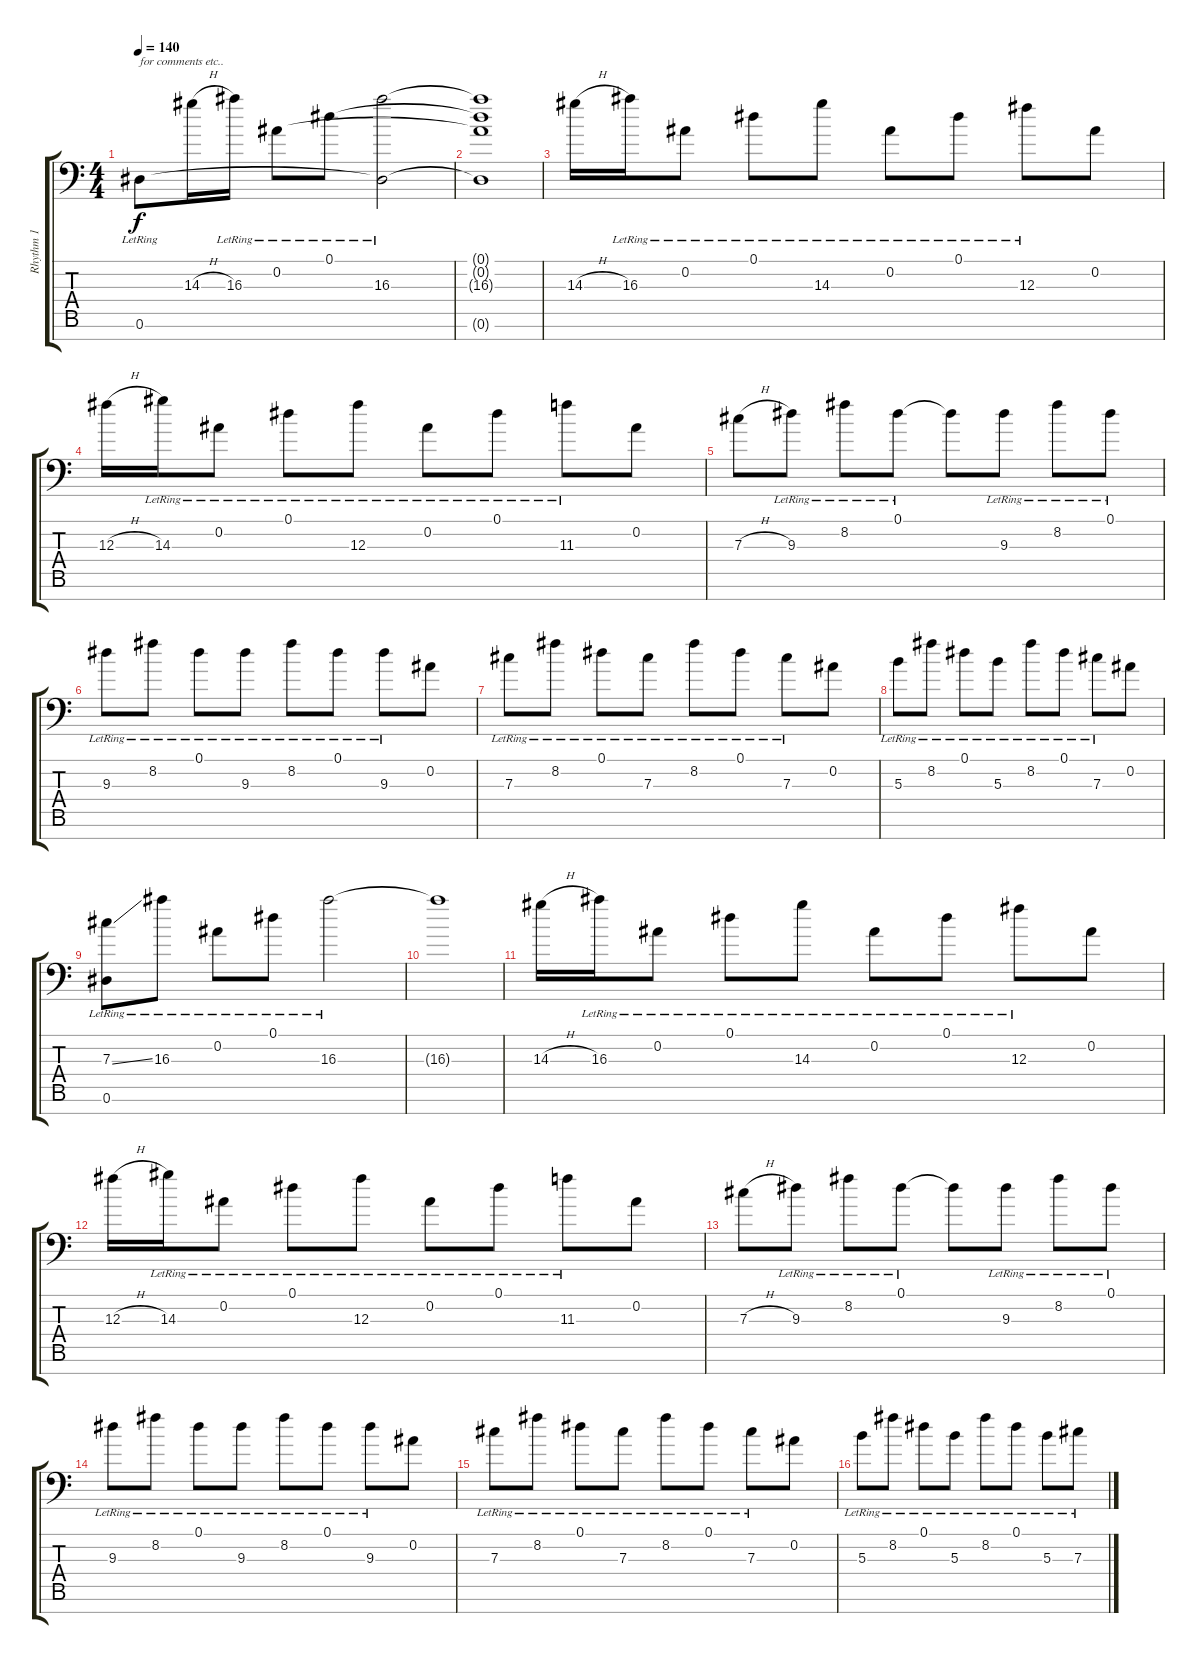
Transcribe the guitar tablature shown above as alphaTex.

\track ("Rhythm 1" "Rhythm 1") {instrument overdrivenguitar}
\staff {score tabs}
\tuning (Eb4 Bb3 Gb3 Db3 Ab2 Eb2 Bb1) {hide}
\ts (4 4)
\tempo 140
\clef f4
\ks c
0.6{lr}.8{txt "for comments etc.." dy f instrument acousticguitarnylon} 14.3{h}.16 16.3{lr}.16 0.2{lr}.8 0.1{lr}.8 (16.3{lr} 0.6{t}).2 |
(0.1{t} 0.2{t} 16.3{t} 0.6{t}).1 |
14.3{h}.16 16.3{lr}.16 0.2{lr}.8 0.1{lr}.8 14.3{lr}.8 0.2{lr}.8 0.1{lr}.8 12.3{lr}.8 0.2.8 |
12.3{h}.16 14.3{lr}.16 0.2{lr}.8 0.1{lr}.8 12.3{lr}.8 0.2{lr}.8 0.1{lr}.8 11.3{lr}.8 0.2.8 |
7.3{h}.8 9.3{lr}.8 8.2{lr}.8 0.1{lr}.8 0.1{t}.8 9.3{lr}.8 8.2{lr}.8 0.1{lr}.8 |
9.3{lr}.8 8.2{lr}.8 0.1{lr}.8 9.3{lr}.8 8.2{lr}.8 0.1{lr}.8 9.3{lr}.8 0.2.8 |
7.3{lr}.8 8.2{lr}.8 0.1{lr}.8 7.3{lr}.8 8.2{lr}.8 0.1{lr}.8 7.3{lr}.8 0.2.8 |
5.3{lr}.8 8.2{lr}.8 0.1{lr}.8 5.3{lr}.8 8.2{lr}.8 0.1{lr}.8 7.3{lr}.8 0.2.8 |
(7.3{ss} 0.6{lr}).8 16.3{lr}.8 0.2{lr}.8 0.1{lr}.8 16.3{lr}.2 |
16.3{t}.1 |
14.3{h}.16 16.3{lr}.16 0.2{lr}.8 0.1{lr}.8 14.3{lr}.8 0.2{lr}.8 0.1{lr}.8 12.3{lr}.8 0.2.8 |
12.3{h}.16 14.3{lr}.16 0.2{lr}.8 0.1{lr}.8 12.3{lr}.8 0.2{lr}.8 0.1{lr}.8 11.3{lr}.8 0.2.8 |
7.3{h}.8 9.3{lr}.8 8.2{lr}.8 0.1{lr}.8 0.1{t}.8 9.3{lr}.8 8.2{lr}.8 0.1{lr}.8 |
9.3{lr}.8 8.2{lr}.8 0.1{lr}.8 9.3{lr}.8 8.2{lr}.8 0.1{lr}.8 9.3{lr}.8 0.2.8 |
7.3{lr}.8 8.2{lr}.8 0.1{lr}.8 7.3{lr}.8 8.2{lr}.8 0.1{lr}.8 7.3{lr}.8 0.2.8 |
5.3{lr}.8 8.2{lr}.8 0.1{lr}.8 5.3{lr}.8 8.2{lr}.8 0.1{lr}.8 5.3{lr}.8 7.3{lr}.8
